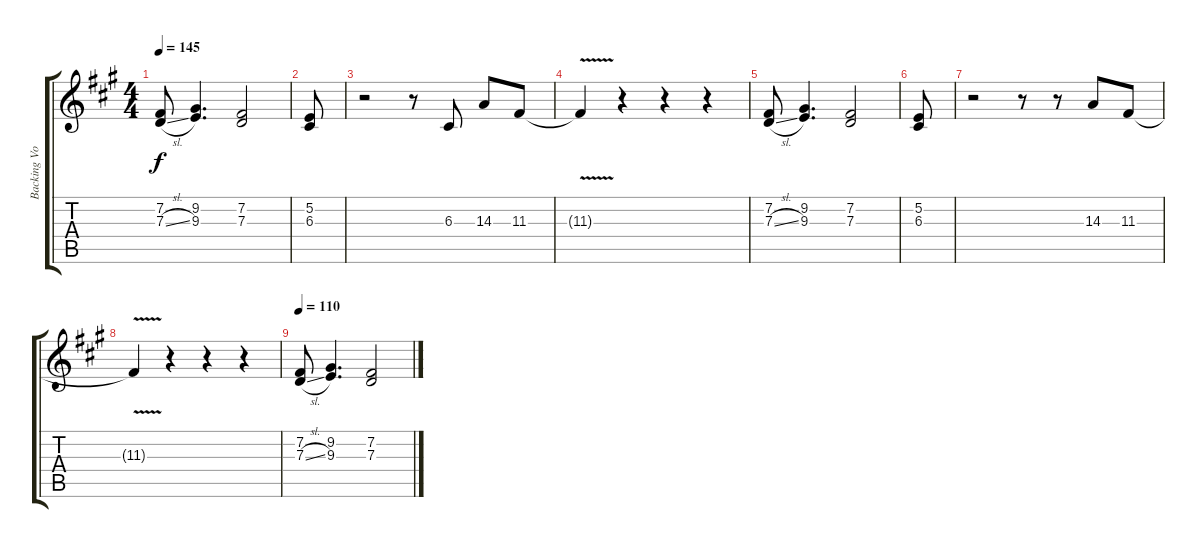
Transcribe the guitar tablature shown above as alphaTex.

\track ("Backing Vocals" "Backing Vo") {instrument choiraahs}
\staff {score tabs}
\tuning (E4 B3 G3 D3 A2 E2) {hide}
\ts (4 4)
\tempo 145
\clef g2
\ks a
(7.2 7.3{sl}).8{dy f} (9.2 9.3).4{d} (7.2 7.3).2 |
(5.2 6.3).8 |
r.2 r.8 6.3.8 14.3.8 11.3.8 |
11.3{v t}.4 r.4 r.4 r.4 |
(7.2 7.3{sl}).8 (9.2 9.3).4{d} (7.2 7.3).2 |
(5.2 6.3).8 |
r.2 r.8 r.8 14.3.8 11.3.8 |
11.3{v t}.4 r.4 r.4 r.4 |
\tempo 110
(7.2 7.3{sl}).8 (9.2 9.3).4{d} (7.2 7.3).2
